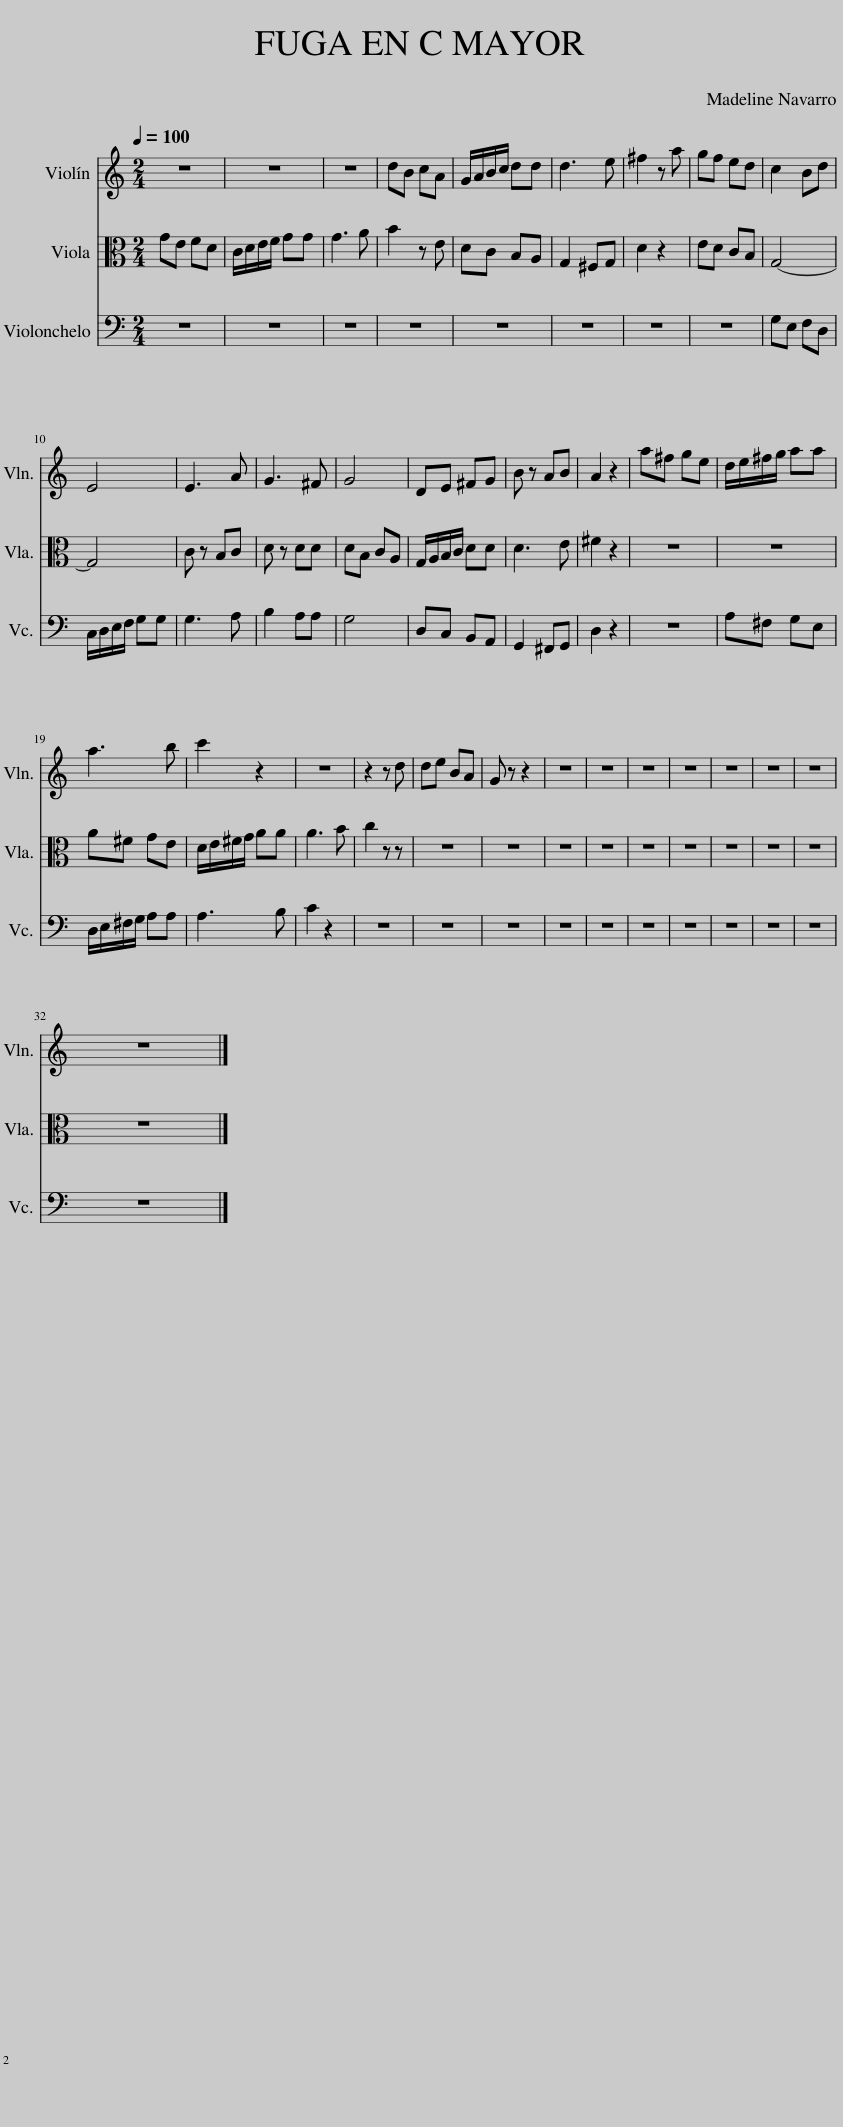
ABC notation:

X:1
%%score 1 2 3
L:1/8
Q:1/4=100
M:2/4
I:linebreak $
K:C
V:1 treble
V:2 alto
V:3 bass
V:1
 z4 | z4 | z4 | dB cA | G/A/B/c/ dd | %5
 d3 e | ^f2 z a | gf ed | c2 Bd |$ E4 | %10
 E3 A | G3 ^F | G4 | DE ^FG | B z AB | %15
 A2 z2 | a^f ge | d/e/^f/g/ aa |$ a3 b | c'2 z2 | %20
 z4 | z2 z d | de BA | G z z2 | z4 | %25
 z4 | z4 | z4 | z4 | z4 | %30
 z4 |$ z4 |] %32
V:2
 GE FD | C/D/E/F/ GG | G3 A | B2 z E | DC B,A, | %5
 G,2 ^F,G, | D2 z2 | ED CB, | G,4- |$ G,4 | %10
 C z B,C | D z DD | DB, CA, | G,/A,/B,/C/ DD | D3 E | %15
 ^F2 z2 | z4 | z4 |$ A^F GE | D/E/^F/G/ AA | %20
 A3 B | c2 z z | z4 | z4 | z4 | %25
 z4 | z4 | z4 | z4 | z4 | %30
 z4 |$ z4 |] %32
V:3
 z4 | z4 | z4 | z4 | z4 | %5
 z4 | z4 | z4 | G,E, F,D, |$ C,/D,/E,/F,/ G,G, | %10
 G,3 A, | B,2 A,A, | G,4 | D,C, B,,A,, | G,,2 ^F,,G,, | %15
 D,2 z2 | z4 | A,^F, G,E, |$ D,/E,/^F,/G,/ A,A, | A,3 B, | %20
 C2 z2 | z4 | z4 | z4 | z4 | %25
 z4 | z4 | z4 | z4 | z4 | %30
 z4 |$ z4 |] %32
